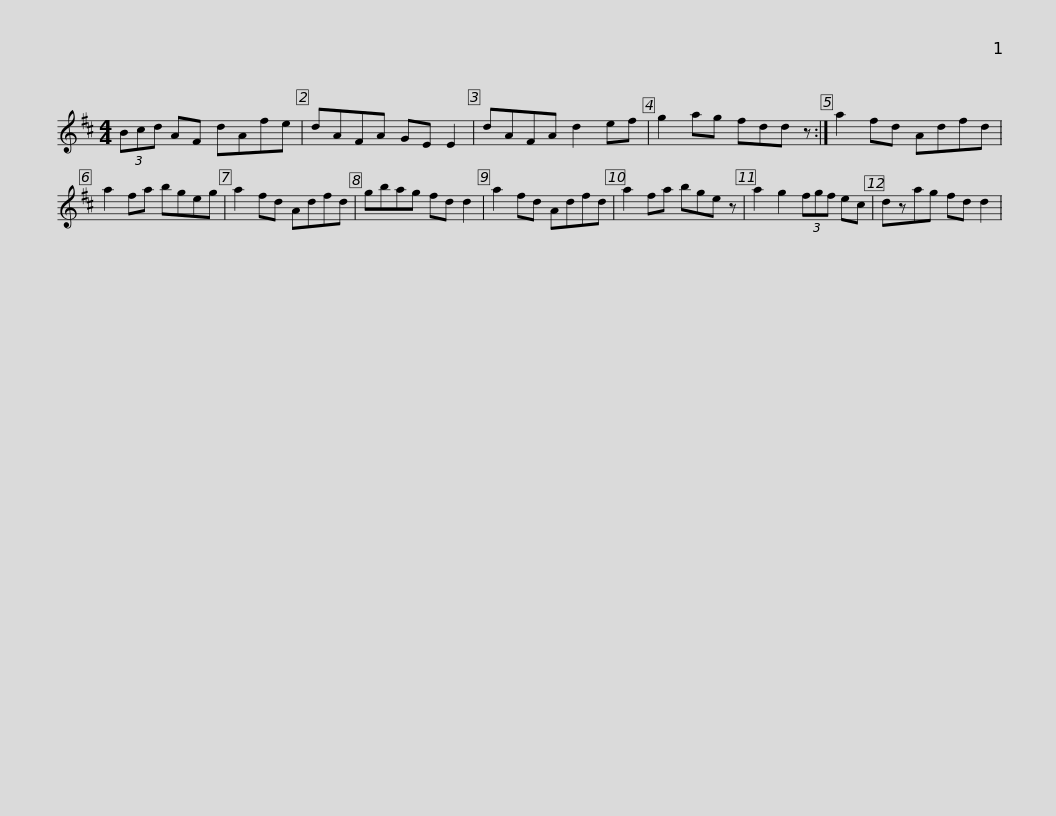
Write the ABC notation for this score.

X:1
L:1/8
M:4/4
I:linebreak $
K:D
V:1 treble
V:1
 (3Bcd AF dAfe | dAFA GE E2 | dAFA d2 ef | g2 ag fdd z :| a2 fd Adfd |$ %5
 a2 fa bgeg | a2 fd Adfd | gbag fd d2 | a2 fd Adfd | a2 fa bge z | %10
 a2 g2 (3fgf ec |$ dzag fd d2 | %12
